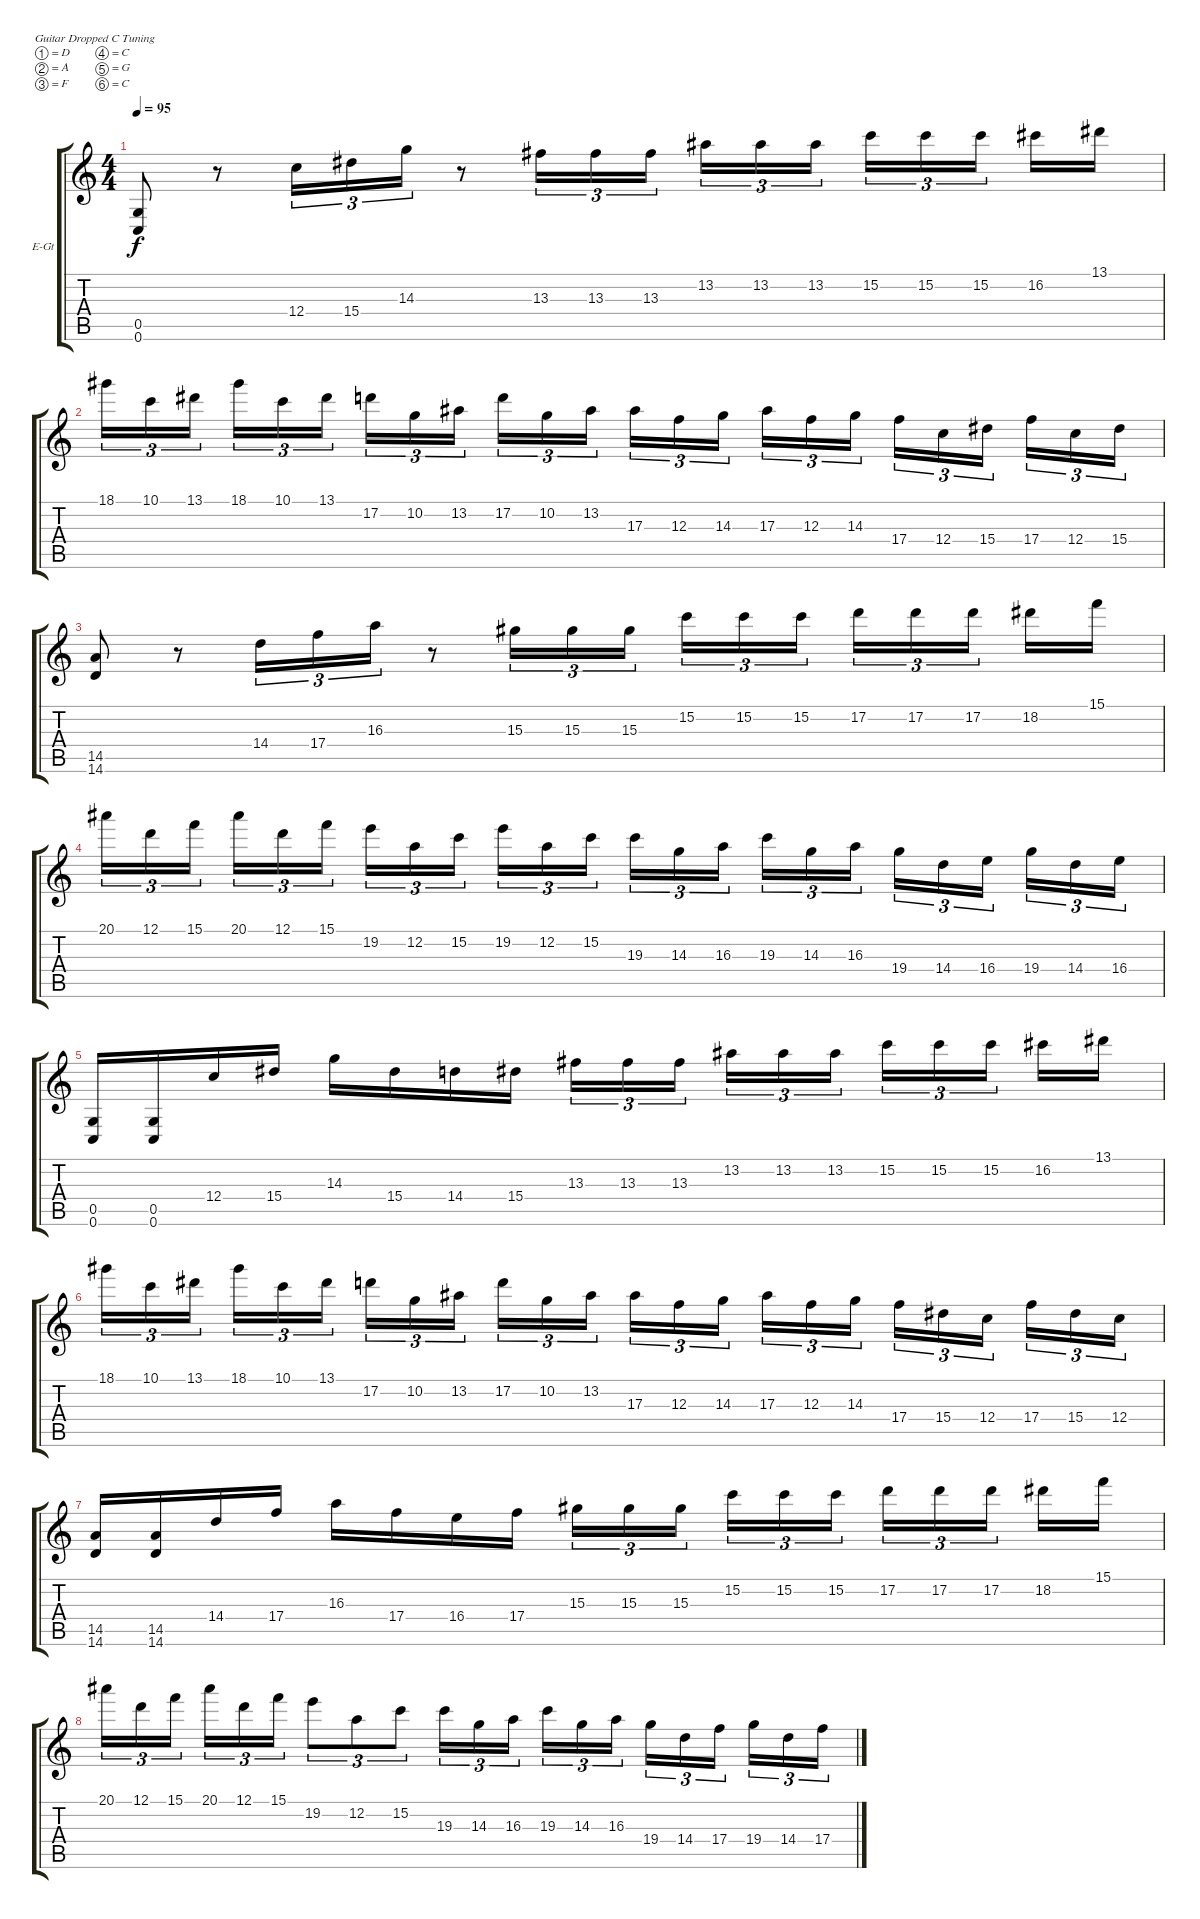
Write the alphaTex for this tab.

\bracketExtendMode groupsimilarinstruments
\firstSystemTrackNameOrientation horizontal
\otherSystemsTrackNameOrientation horizontal
\track ("Distorto" "E-Gt") {solo instrument distortionguitar}
\staff {score tabs}
\tuning (D4 A3 F3 C3 G2 C2)
\ts (4 4)
\tempo 95
\clef g2
\ks c
(0.5 0.6).8{dy f} r.8 12.4.16{tu (3 2)} 15.4.16{tu (3 2)} 14.3.16{tu (3 2)} r.8 13.3.16{tu (3 2)} 13.3.16{tu (3 2)} 13.3.16{tu (3 2)} 13.2.16{tu (3 2)} 13.2.16{tu (3 2)} 13.2.16{tu (3 2)} 15.2.16{tu (3 2)} 15.2.16{tu (3 2)} 15.2.16{tu (3 2)} 16.2.16 13.1.16 |
18.1.16{tu (3 2)} 10.1.16{tu (3 2)} 13.1.16{tu (3 2)} 18.1.16{tu (3 2)} 10.1.16{tu (3 2)} 13.1.16{tu (3 2)} 17.2.16{tu (3 2)} 10.2.16{tu (3 2)} 13.2.16{tu (3 2)} 17.2.16{tu (3 2)} 10.2.16{tu (3 2)} 13.2.16{tu (3 2)} 17.3.16{tu (3 2)} 12.3.16{tu (3 2)} 14.3.16{tu (3 2)} 17.3.16{tu (3 2)} 12.3.16{tu (3 2)} 14.3.16{tu (3 2)} 17.4.16{tu (3 2)} 12.4.16{tu (3 2)} 15.4.16{tu (3 2)} 17.4.16{tu (3 2)} 12.4.16{tu (3 2)} 15.4.16{tu (3 2)} |
(14.5 14.6).8 r.8 14.4.16{tu (3 2)} 17.4.16{tu (3 2)} 16.3.16{tu (3 2)} r.8 15.3.16{tu (3 2)} 15.3.16{tu (3 2)} 15.3.16{tu (3 2)} 15.2.16{tu (3 2)} 15.2.16{tu (3 2)} 15.2.16{tu (3 2)} 17.2.16{tu (3 2)} 17.2.16{tu (3 2)} 17.2.16{tu (3 2)} 18.2.16 15.1.16 |
20.1.16{tu (3 2)} 12.1.16{tu (3 2)} 15.1.16{tu (3 2)} 20.1.16{tu (3 2)} 12.1.16{tu (3 2)} 15.1.16{tu (3 2)} 19.2.16{tu (3 2)} 12.2.16{tu (3 2)} 15.2.16{tu (3 2)} 19.2.16{tu (3 2)} 12.2.16{tu (3 2)} 15.2.16{tu (3 2)} 19.3.16{tu (3 2)} 14.3.16{tu (3 2)} 16.3.16{tu (3 2)} 19.3.16{tu (3 2)} 14.3.16{tu (3 2)} 16.3.16{tu (3 2)} 19.4.16{tu (3 2)} 14.4.16{tu (3 2)} 16.4.16{tu (3 2)} 19.4.16{tu (3 2)} 14.4.16{tu (3 2)} 16.4.16{tu (3 2)} |
(0.5 0.6).16 (0.5 0.6).16 12.4.16 15.4.16 14.3.16 15.4.16 14.4.16 15.4.16 13.3.16{tu (3 2)} 13.3.16{tu (3 2)} 13.3.16{tu (3 2)} 13.2.16{tu (3 2)} 13.2.16{tu (3 2)} 13.2.16{tu (3 2)} 15.2.16{tu (3 2)} 15.2.16{tu (3 2)} 15.2.16{tu (3 2)} 16.2.16 13.1.16 |
18.1.16{tu (3 2)} 10.1.16{tu (3 2)} 13.1.16{tu (3 2)} 18.1.16{tu (3 2)} 10.1.16{tu (3 2)} 13.1.16{tu (3 2)} 17.2.16{tu (3 2)} 10.2.16{tu (3 2)} 13.2.16{tu (3 2)} 17.2.16{tu (3 2)} 10.2.16{tu (3 2)} 13.2.16{tu (3 2)} 17.3.16{tu (3 2)} 12.3.16{tu (3 2)} 14.3.16{tu (3 2)} 17.3.16{tu (3 2)} 12.3.16{tu (3 2)} 14.3.16{tu (3 2)} 17.4.16{tu (3 2)} 15.4.16{tu (3 2)} 12.4.16{tu (3 2)} 17.4.16{tu (3 2)} 15.4.16{tu (3 2)} 12.4.16{tu (3 2)} |
(14.5 14.6).16 (14.5 14.6).16 14.4.16 17.4.16 16.3.16 17.4.16 16.4.16 17.4.16 15.3.16{tu (3 2)} 15.3.16{tu (3 2)} 15.3.16{tu (3 2)} 15.2.16{tu (3 2)} 15.2.16{tu (3 2)} 15.2.16{tu (3 2)} 17.2.16{tu (3 2)} 17.2.16{tu (3 2)} 17.2.16{tu (3 2)} 18.2.16 15.1.16 |
20.1.16{tu (3 2)} 12.1.16{tu (3 2)} 15.1.16{tu (3 2)} 20.1.16{tu (3 2)} 12.1.16{tu (3 2)} 15.1.16{tu (3 2)} 19.2.8{tu (3 2)} 12.2.8{tu (3 2)} 15.2.8{tu (3 2)} 19.3.16{tu (3 2)} 14.3.16{tu (3 2)} 16.3.16{tu (3 2)} 19.3.16{tu (3 2)} 14.3.16{tu (3 2)} 16.3.16{tu (3 2)} 19.4.16{tu (3 2)} 14.4.16{tu (3 2)} 17.4.16{tu (3 2)} 19.4.16{tu (3 2)} 14.4.16{tu (3 2)} 17.4.16{tu (3 2)}
